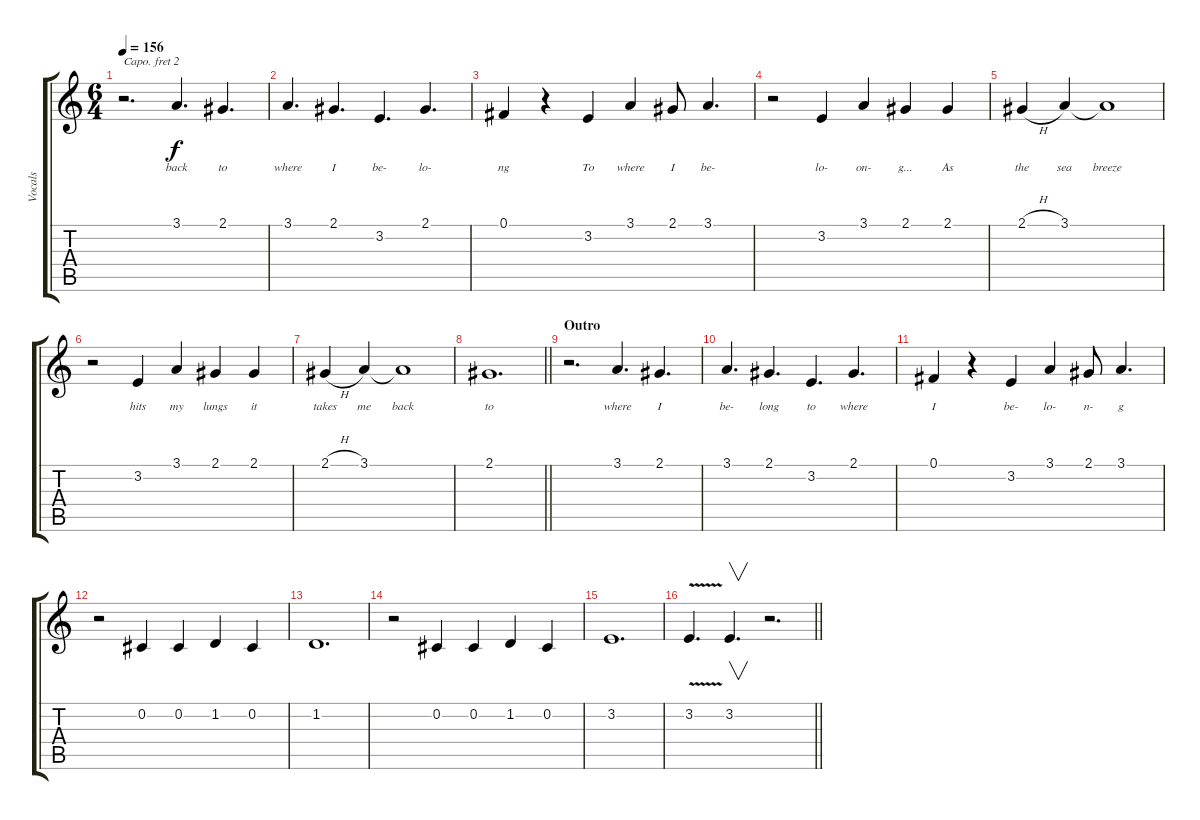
\track ("Vocals" "Vocals") {instrument lead6voice}
\staff {score tabs}
\capo 2
\tuning (E4 B3 G3 D3 A2 E2) {hide}
\ts (6 4)
\tempo 156
\clef g2
\ks c
r.2{d dy f} 3.1.4{d lyrics (0 "back") lyrics (1 "") lyrics (2 "") lyrics (3 "") lyrics (4 "")} 2.1.4{d lyrics (0 "to") lyrics (1 "") lyrics (2 "") lyrics (3 "") lyrics (4 "")} |
3.1.4{d lyrics (0 "where") lyrics (1 "") lyrics (2 "") lyrics (3 "") lyrics (4 "")} 2.1.4{d lyrics (0 "I") lyrics (1 "") lyrics (2 "") lyrics (3 "") lyrics (4 "")} 3.2.4{d lyrics (0 "be-") lyrics (1 "") lyrics (2 "") lyrics (3 "") lyrics (4 "")} 2.1.4{d lyrics (0 "lo-") lyrics (1 "") lyrics (2 "") lyrics (3 "") lyrics (4 "")} |
0.1.4{lyrics (0 "ng") lyrics (1 "") lyrics (2 "") lyrics (3 "") lyrics (4 "")} r.4 3.2.4{lyrics (0 "To") lyrics (1 "") lyrics (2 "") lyrics (3 "") lyrics (4 "")} 3.1.4{lyrics (0 "where") lyrics (1 "") lyrics (2 "") lyrics (3 "") lyrics (4 "")} 2.1.8{lyrics (0 "I") lyrics (1 "") lyrics (2 "") lyrics (3 "") lyrics (4 "")} 3.1.4{d lyrics (0 "be-") lyrics (1 "") lyrics (2 "") lyrics (3 "") lyrics (4 "")} |
r.2 3.2.4{lyrics (0 "lo-") lyrics (1 "") lyrics (2 "") lyrics (3 "") lyrics (4 "")} 3.1.4{lyrics (0 "on-") lyrics (1 "") lyrics (2 "") lyrics (3 "") lyrics (4 "")} 2.1.4{lyrics (0 "g...") lyrics (1 "") lyrics (2 "") lyrics (3 "") lyrics (4 "")} 2.1.4{lyrics (0 "As") lyrics (1 "") lyrics (2 "") lyrics (3 "") lyrics (4 "")} |
2.1{h}.4{lyrics (0 "the") lyrics (1 "") lyrics (2 "") lyrics (3 "") lyrics (4 "")} 3.1.4{lyrics (0 "sea") lyrics (1 "") lyrics (2 "") lyrics (3 "") lyrics (4 "")} 3.1{t}.1{lyrics (0 "breeze") lyrics (1 "") lyrics (2 "") lyrics (3 "") lyrics (4 "")} |
r.2 3.2.4{lyrics (0 "hits") lyrics (1 "") lyrics (2 "") lyrics (3 "") lyrics (4 "")} 3.1.4{lyrics (0 "my") lyrics (1 "") lyrics (2 "") lyrics (3 "") lyrics (4 "")} 2.1.4{lyrics (0 "lungs") lyrics (1 "") lyrics (2 "") lyrics (3 "") lyrics (4 "")} 2.1.4{lyrics (0 "it") lyrics (1 "") lyrics (2 "") lyrics (3 "") lyrics (4 "")} |
2.1{h}.4{lyrics (0 "takes") lyrics (1 "") lyrics (2 "") lyrics (3 "") lyrics (4 "")} 3.1.4{lyrics (0 "me") lyrics (1 "") lyrics (2 "") lyrics (3 "") lyrics (4 "")} 3.1{t}.1{lyrics (0 "back") lyrics (1 "") lyrics (2 "") lyrics (3 "") lyrics (4 "")} |
\barLineRight lightlight
2.1.1{d lyrics (0 "to") lyrics (1 "") lyrics (2 "") lyrics (3 "") lyrics (4 "")} |
\section ("" "Outro")
r.2{d} 3.1.4{d lyrics (0 "where") lyrics (1 "") lyrics (2 "") lyrics (3 "") lyrics (4 "")} 2.1.4{d lyrics (0 "I") lyrics (1 "") lyrics (2 "") lyrics (3 "") lyrics (4 "")} |
3.1.4{d lyrics (0 "be-") lyrics (1 "") lyrics (2 "") lyrics (3 "") lyrics (4 "")} 2.1.4{d lyrics (0 "long") lyrics (1 "") lyrics (2 "") lyrics (3 "") lyrics (4 "")} 3.2.4{d lyrics (0 "to") lyrics (1 "") lyrics (2 "") lyrics (3 "") lyrics (4 "")} 2.1.4{d lyrics (0 "where") lyrics (1 "") lyrics (2 "") lyrics (3 "") lyrics (4 "")} |
0.1.4{lyrics (0 "I") lyrics (1 "") lyrics (2 "") lyrics (3 "") lyrics (4 "")} r.4 3.2.4{lyrics (0 "be-") lyrics (1 "") lyrics (2 "") lyrics (3 "") lyrics (4 "")} 3.1.4{lyrics (0 "lo-") lyrics (1 "") lyrics (2 "") lyrics (3 "") lyrics (4 "")} 2.1.8{lyrics (0 "n-") lyrics (1 "") lyrics (2 "") lyrics (3 "") lyrics (4 "")} 3.1.4{d lyrics (0 "g") lyrics (1 "") lyrics (2 "") lyrics (3 "") lyrics (4 "")} |
r.2 0.2.4 0.2.4 1.2.4 0.2.4 |
1.2.1{d} |
r.2 0.2.4 0.2.4 1.2.4 0.2.4 |
3.2.1{d} |
\barLineRight lightlight
3.2{v}.4{d} 3.2.4{v d} r.2{d}
